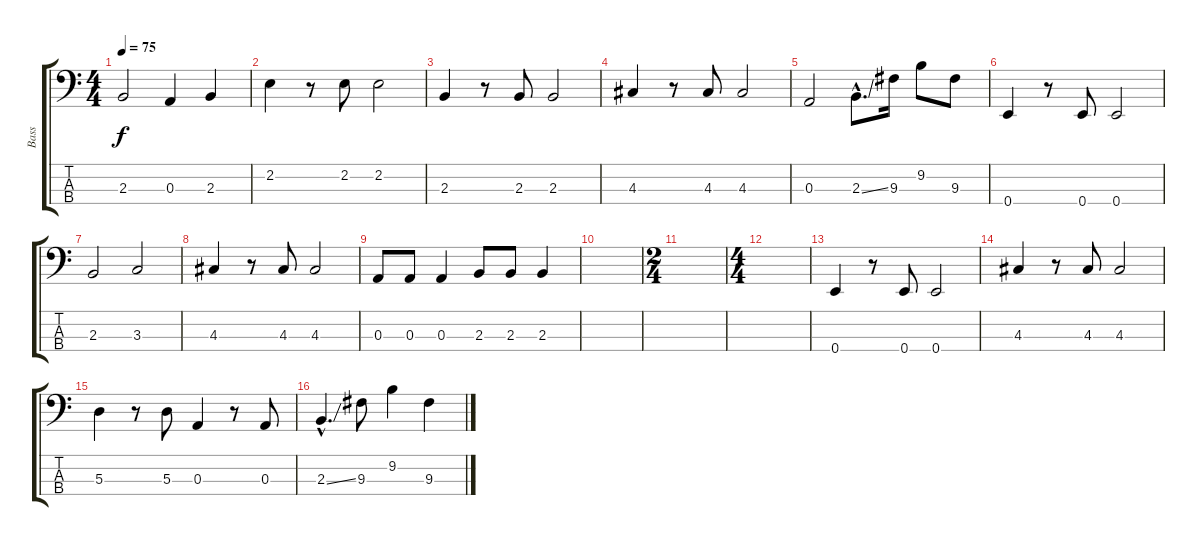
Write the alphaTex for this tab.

\track ("Bass" "Bass") {instrument electricbasspick}
\staff {score tabs}
\tuning (G2 D2 A1 E1) {hide}
\ts (4 4)
\tempo 75
\clef f4
\ks c
2.3.2{dy f} 0.3.4 2.3.4 |
2.2.4 r.8 2.2.8 2.2.2 |
2.3.4 r.8 2.3.8 2.3.2 |
4.3.4 r.8 4.3.8 4.3.2 |
0.3.2 2.3{ss hac}.8{d} 9.3.16 9.2.8 9.3.8 |
0.4.4 r.8 0.4.8 0.4.2 |
2.3.2 3.3.2 |
4.3.4 r.8 4.3.8 4.3.2 |
0.3.8 0.3.8 0.3.4 2.3.8 2.3.8 2.3.4 |
|
\ts (2 4)
|
\ts (4 4)
|
0.4.4 r.8 0.4.8 0.4.2 |
4.3.4 r.8 4.3.8 4.3.2 |
5.3.4 r.8 5.3.8 0.3.4 r.8 0.3.8 |
2.3{ss hac}.4{d} 9.3.8 9.2.4 9.3.4
